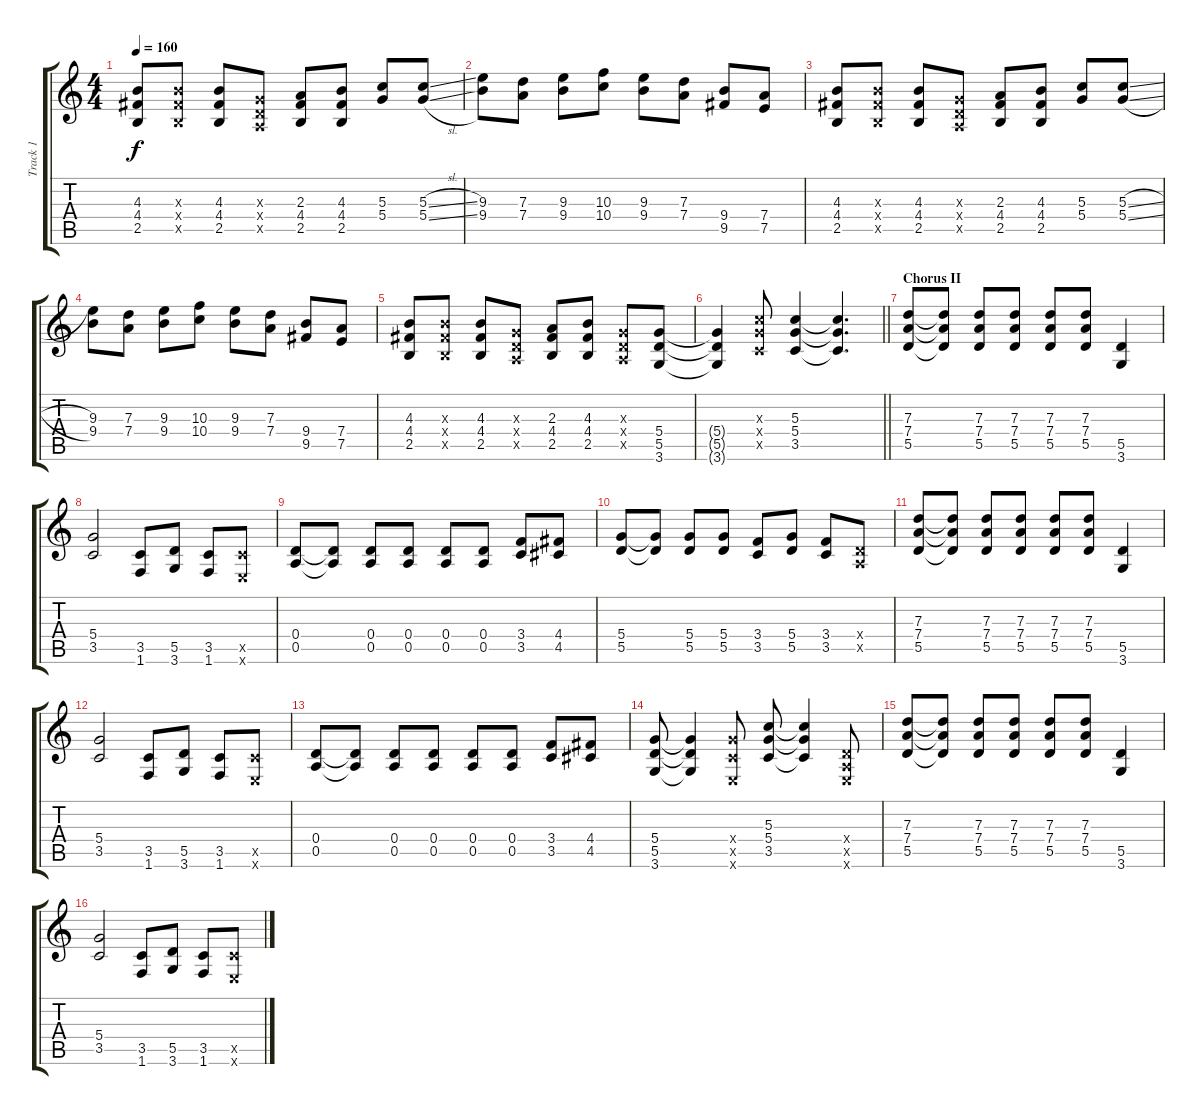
\track ("Track 1" "Track 1") {instrument distortionguitar}
\staff {score tabs}
\tuning (E4 B3 G3 D3 A2 E2) {hide}
\ts (4 4)
\tempo 160
\clef g2
\ks c
(4.3 4.4 2.5).8{dy f} (4.3{x} 4.4{x} 2.5{x}).8 (4.3 4.4 2.5).8 (0.3{x} 0.4{x} 0.5{x}).8 (2.3 4.4 2.5).8 (4.3 4.4 2.5).8 (5.3 5.4).8 (5.3{sl} 5.4{sl}).8 |
(9.3 9.4).8 (7.3 7.4).8 (9.3 9.4).8 (10.3 10.4).8 (9.3 9.4).8 (7.3 7.4).8 (9.4 9.5).8 (7.4 7.5).8 |
(4.3 4.4 2.5).8 (4.3{x} 4.4{x} 2.5{x}).8 (4.3 4.4 2.5).8 (0.3{x} 0.4{x} 0.5{x}).8 (2.3 4.4 2.5).8 (4.3 4.4 2.5).8 (5.3 5.4).8 (5.3{sl} 5.4{sl}).8 |
(9.3 9.4).8 (7.3 7.4).8 (9.3 9.4).8 (10.3 10.4).8 (9.3 9.4).8 (7.3 7.4).8 (9.4 9.5).8 (7.4 7.5).8 |
(4.3 4.4 2.5).8 (4.3{x} 4.4{x} 2.5{x}).8 (4.3 4.4 2.5).8 (0.3{x} 0.4{x} 0.5{x}).8 (2.3 4.4 2.5).8 (4.3 4.4 2.5).8 (0.3{x} 0.4{x} 0.5{x}).8 (5.4 5.5 3.6).8 |
\barLineRight lightlight
(5.4{t} 5.5{t} 3.6{t}).4 (5.3{x} 5.4{x} 3.5{x}).8 (5.3 5.4 3.5).4 (5.3{t} 5.4{t} 3.5{t}).4{d} |
\section ("" "Chorus II")
(7.3 7.4 5.5).8 (7.3{t} 7.4{t} 5.5{t}).8 (7.3 7.4 5.5).8 (7.3 7.4 5.5).8 (7.3 7.4 5.5).8 (7.3 7.4 5.5).8 (5.5 3.6).4 |
(5.4 3.5).2 (3.5 1.6).8 (5.5 3.6).8 (3.5 1.6).8 (3.5{x} 0.6{x}).8 |
(0.4 0.5).8 (0.4{t} 0.5{t}).8 (0.4 0.5).8 (0.4 0.5).8 (0.4 0.5).8 (0.4 0.5).8 (3.4 3.5).8 (4.4 4.5).8 |
(5.4 5.5).8 (5.4{t} 5.5{t}).8 (5.4 5.5).8 (5.4 5.5).8 (3.4 3.5).8 (5.4 5.5).8 (3.4 3.5).8 (0.4{x} 0.5{x}).8 |
(7.3 7.4 5.5).8 (7.3{t} 7.4{t} 5.5{t}).8 (7.3 7.4 5.5).8 (7.3 7.4 5.5).8 (7.3 7.4 5.5).8 (7.3 7.4 5.5).8 (5.5 3.6).4 |
(5.4 3.5).2 (3.5 1.6).8 (5.5 3.6).8 (3.5 1.6).8 (3.5{x} 0.6{x}).8 |
(0.4 0.5).8 (0.4{t} 0.5{t}).8 (0.4 0.5).8 (0.4 0.5).8 (0.4 0.5).8 (0.4 0.5).8 (3.4 3.5).8 (4.4 4.5).8 |
(5.4 5.5 3.6).8 (5.4{t} 5.5{t} 3.6{t}).4 (5.4{x} 3.5{x} 0.6{x}).8 (5.3 5.4 3.5).8 (5.3{t} 5.4{t} 3.5{t}).4 (0.4{x} 0.5{x} 0.6{x}).8 |
(7.3 7.4 5.5).8 (7.3{t} 7.4{t} 5.5{t}).8 (7.3 7.4 5.5).8 (7.3 7.4 5.5).8 (7.3 7.4 5.5).8 (7.3 7.4 5.5).8 (5.5 3.6).4 |
(5.4 3.5).2 (3.5 1.6).8 (5.5 3.6).8 (3.5 1.6).8 (3.5{x} 0.6{x}).8
